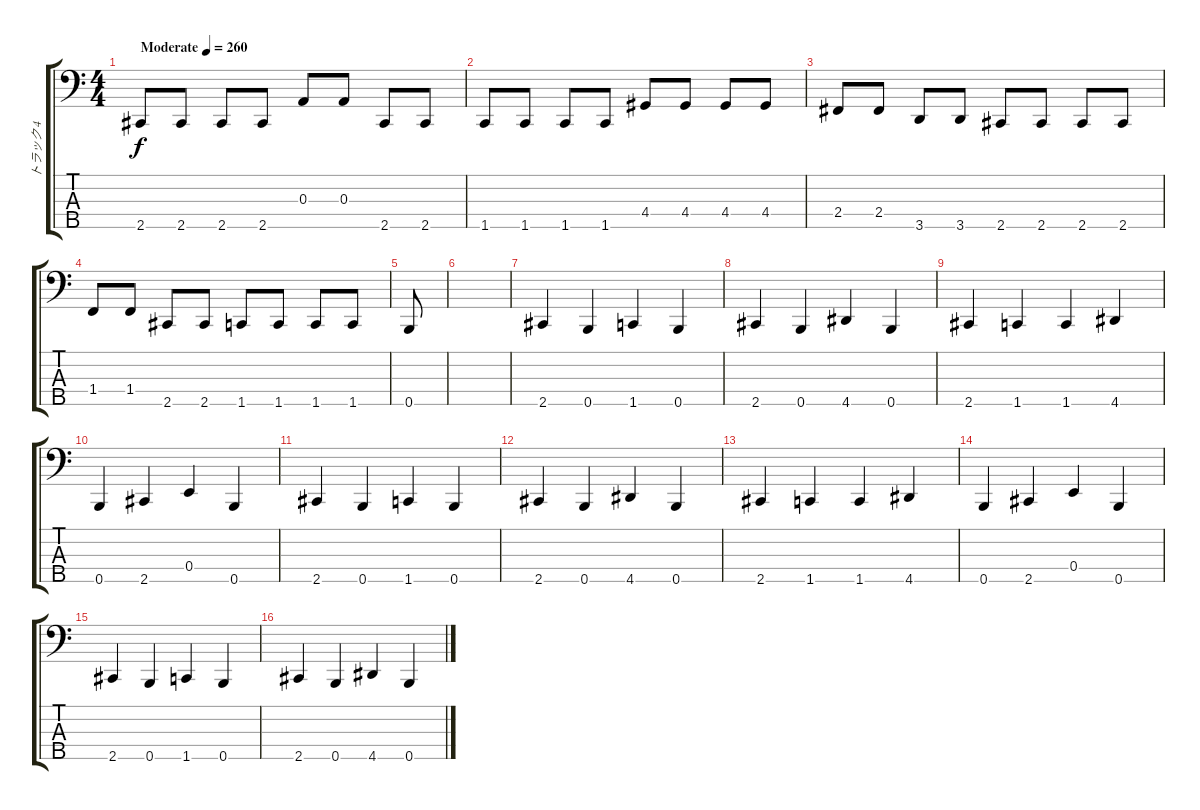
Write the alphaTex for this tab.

\track ("トラック 4" "トラック 4") {instrument electricbasspick}
\staff {score tabs}
\tuning (G2 D2 A1 E1 B0) {hide}
\ts (4 4)
\tempo (260 "Moderate")
\clef f4
\ks c
2.5.8{dy f instrument electricbasspick} 2.5.8 2.5.8 2.5.8 0.3.8 0.3.8 2.5.8 2.5.8 |
1.5.8 1.5.8 1.5.8 1.5.8 4.4.8 4.4.8 4.4.8 4.4.8 |
2.4.8 2.4.8 3.5.8 3.5.8 2.5.8 2.5.8 2.5.8 2.5.8 |
1.4.8 1.4.8 2.5.8 2.5.8 1.5.8 1.5.8 1.5.8 1.5.8 |
0.5.8 |
|
2.5.4 0.5.4 1.5.4 0.5.4 |
2.5.4 0.5.4 4.5.4 0.5.4 |
2.5.4 1.5.4 1.5.4 4.5.4 |
0.5.4 2.5.4 0.4.4 0.5.4 |
2.5.4 0.5.4 1.5.4 0.5.4 |
2.5.4 0.5.4 4.5.4 0.5.4 |
2.5.4 1.5.4 1.5.4 4.5.4 |
0.5.4 2.5.4 0.4.4 0.5.4 |
2.5.4 0.5.4 1.5.4 0.5.4 |
2.5.4 0.5.4 4.5.4 0.5.4
